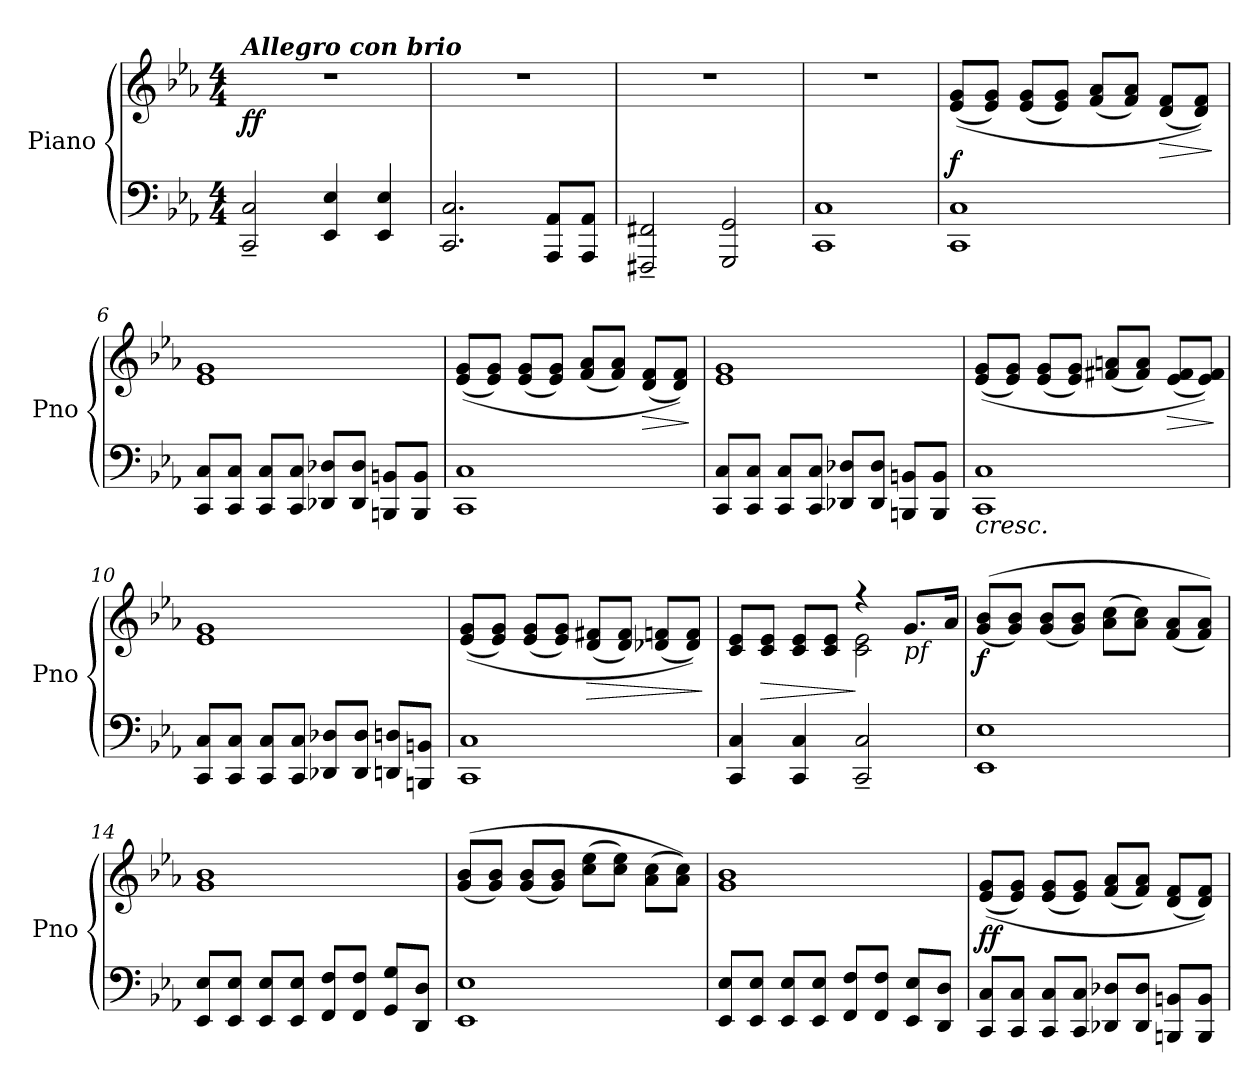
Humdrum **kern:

**kern	**kern	**dynam
*part1	*part1	*part1
*staff2	*staff1	*staff1/2
*I"Piano	*	*
*I'Pno	*	*
*clefF4	*clefG2	*
*k[b-e-a-]	*k[b-e-a-]	*
*M4/4	*M4/4	*
*MM120	*MM120	*
=1	=1	=1
!	!LO:TX:a:Bi:t=Allegro con brio	!
!	!	!LO:DY:b
2CC/~ 2C/~	1r	ff
4EE-/ 4E-/	.	.
4EE-/ 4E-/	.	.
=2	=2	=2
2.CC/ 2.C/	1r	.
8AAA-/ 8AA-/L	.	.
8AAA-/ 8AA-/J	.	.
=3	=3	=3
2FFF#X/~ 2FF#X/~	1r	.
2GGG/ 2GG/	.	.
=4	=4	=4
1CC 1C	1r	.
=5	=5	=5
!	!	!LO:DY:a=2
1CC 1C	(>(<8e-/ 8g/L	f
.	8e-/ 8g/J)	.
.	(>8e-/ 8g/L	.
.	8e-/ 8g/J)	.
.	(>8f/ 8a-/L	.
.	8f/ 8a-/J)	.
!	!	!LO:HP:b
.	(>8d/ 8f/L	>
.	8d/ 8f/J))	.
.	.	]
!!LO:LB:g=z
=6	=6	=6
8CC/ 8C/L	1e- 1g	.
8CC/ 8C/J	.	.
8CC/ 8C/L	.	.
8CC/ 8C/J	.	.
8DD-X/ 8D-X/L	.	.
8DD-/ 8D-/J	.	.
8BBBn/ 8BBn/L	.	.
8BBB/ 8BB/J	.	.
=7	=7	=7
1CC 1C	(>(<8e-/ 8g/L	.
.	8e-/ 8g/J)	.
.	(>8e-/ 8g/L	.
.	8e-/ 8g/J)	.
.	(>8f/ 8a-/L	.
.	8f/ 8a-/J)	.
!	!	!LO:HP:b
.	(>8d/ 8f/L	>
.	8d/ 8f/J))	.
.	.	]
=8	=8	=8
8CC/ 8C/L	1e- 1g	.
8CC/ 8C/J	.	.
8CC/ 8C/L	.	.
8CC/ 8C/J	.	.
8DD-X/ 8D-X/L	.	.
8DD-/ 8D-/J	.	.
8BBBn/ 8BBn/L	.	.
8BBB/ 8BB/J	.	.
=9	=9	=9
!	!	!LO:HP:b=2
1CC 1C	(>(<8e-/ 8g/L	<
.	8e-/ 8g/J)	.
.	(>8e-/ 8g/L	.
.	8e-/ 8g/J)	.
.	(>8f#X/ 8an/L	.
.	8f#/ 8a/J)	.
!	!	!LO:HP:b
.	(>8e-/ 8f#/L	>
.	8e-/ 8f#/J))	.
.	.	]
!!LO:LB:g=z
=10	=10	=10
8CC/ 8C/L	1e- 1g	.
8CC/ 8C/J	.	.
8CC/ 8C/L	.	.
8CC/ 8C/J	.	.
8DD-X/ 8D-X/L	.	.
8DD-/ 8D-/J	.	.
8DDn/ 8Dn/L	.	.
8BBBn/ 8BBn/J	.	.
.	.	[
=11	=11	=11
1CC 1C	(>(<8e-/ 8g/L	.
.	8e-/ 8g/J)	.
.	(>8e-/ 8g/L	.
.	8e-/ 8g/J)	.
!	!	!LO:HP:b
.	(>8d/ 8f#X/L	>
.	8d/ 8f#/J)	.
.	(>8d-X/ 8fn/L	.
.	8d-/ 8f/J))	.
.	.	]
=12	=12	=12
*	*^	*
4CC/ 4C/	8c/ 8e-/L	2ryy	.
!	!	!	!LO:HP:b
.	8c/ 8e-/J	.	>
4CC/ 4C/	8c/ 8e-/L	.	.
.	8c/ 8e-/J	.	.
2CC/~ 2C/~	4r	2c\ 2e-\	]
!	!LO:TX:b:i:t=pf	!	!
.	8.g/L	.	.
.	16a-/Jk	.	.
*	*v	*v	*
=13	=13	=13
!	!	!LO:DY:b
1EE- 1E-	(>(>8g/ 8b-/L	f
.	8g/ 8b-/J)	.
.	(>8g/ 8b-/L	.
.	8g/ 8b-/J)	.
.	(>8a-\ 8cc\L	.
.	8a-\ 8cc\J)	.
.	(<8f/ 8a-/L	.
.	8f/ 8a-/J))	.
!!LO:LB:g=z
=14	=14	=14
8EE-/ 8E-/L	1g 1b-	.
8EE-/ 8E-/J	.	.
8EE-/ 8E-/L	.	.
8EE-/ 8E-/J	.	.
8FF/ 8F/L	.	.
8FF/ 8F/J	.	.
8GG/ 8G/L	.	.
8DD/ 8D/J	.	.
=15	=15	=15
1EE- 1E-	(>(>8g/ 8b-/L	.
.	8g/ 8b-/J)	.
.	(>8g/ 8b-/L	.
.	8g/ 8b-/J)	.
.	(>8cc\ 8ee-\L	.
.	8cc\ 8ee-\J)	.
.	(>8a-\ 8cc\L	.
.	8a-\ 8cc\J))	.
=16	=16	=16
8EE-/ 8E-/L	1g 1b-	.
8EE-/ 8E-/J	.	.
8EE-/ 8E-/L	.	.
8EE-/ 8E-/J	.	.
8FF/ 8F/L	.	.
8FF/ 8F/J	.	.
8EE-/ 8E-/L	.	.
8DD/ 8D/J	.	.
=17	=17	=17
!	!	!LO:DY:b
8CC/ 8C/L	(>(<8e-/ 8g/L	ff
8CC/ 8C/J	8e-/ 8g/J)	.
8CC/ 8C/L	(>8e-/ 8g/L	.
8CC/ 8C/J	8e-/ 8g/J)	.
8DD-X/ 8D-X/L	(>8f/ 8a-/L	.
8DD-/ 8D-/J	8f/ 8a-/J)	.
8BBBn/ 8BBn/L	(>8d/ 8f/L	.
8BBB/ 8BB/J	8d/ 8f/J))	.
=	=	=
*-	*-	*-
